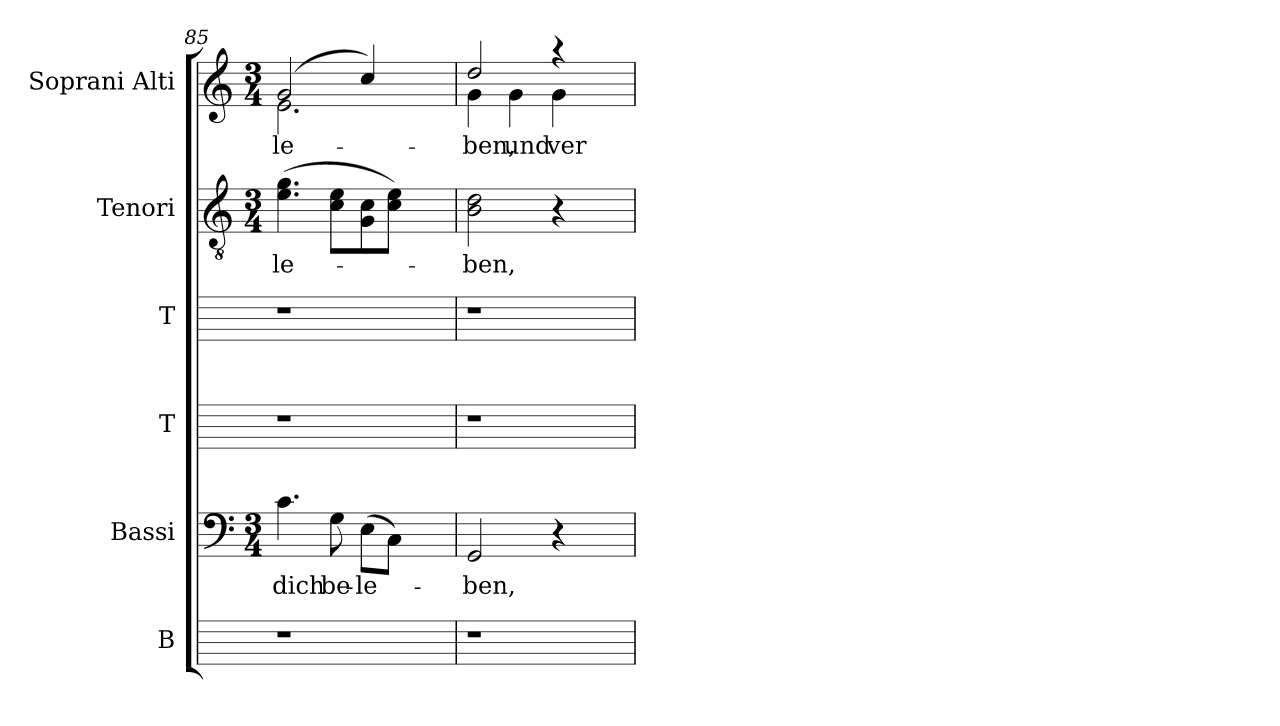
**kern	**kern	**text	**kern	**kern	**kern	**text	**kern	**text
*part6	*part5	*part5	*part4	*part3	*part2	*part2	*part1	*part1
*staff6	*staff5	*staff5	*staff4	*staff3	*staff2	*staff2	*staff1	*staff1
*I"B	*I"Bassi	*	*I"T	*I"T	*I"Tenori	*	*I"Soprani  Alti	*
*I'B	*I'B	*	*I'T	*I'T	*I'T	*	*I'S  A	*
*	*clefF4	*	*	*	*clefGv2	*	*clefG2	*
*	*k[]	*	*	*	*k[]	*	*k[]	*
*	*C:	*	*	*	*C:	*	*C:	*
*	*M3/4	*	*	*	*M3/4	*	*M3/4	*
=85	=85	=85	=85	=85	=85	=85	=85	=85
!	!	!LO:LY:b:cj	!	!	!	!LO:LY:b:cj	!	!LO:LY:b:cj
*	*	*	*	*	*	*	*^	*
1r	4.c\	dich	1r	1r	(>4.g\ 4.e\	-le-	(>2g/	2.e\	-le-
!	!	!LO:LY:b	!	!	!	!	!	!	!
.	8G\	be-	.	.	8c\ 8e\L	.	.	.	.
!	!	!LO:LY:b:rj	!	!	!	!	!	!	!
.	(>8E\L	-le-	.	.	8c\ 8G\	.	4cc/)	.	.
.	8C\J)	.	.	.	8e\ 8c\J)	.	.	.	.
.	4ryy	.	.	.	4ryy	.	4ryy	4ryy	.
=86	=86	=86	=86	=86	=86	=86	=86	=86	=86
!	!	!LO:LY:b:cj	!	!	!	!LO:LY:b:cj	!	!	!LO:LY:b:cj
1r	2GG/	-ben,	1r	1r	2d\ 2B\	-ben,	2dd/	4g\	-ben,
!	!	!	!	!	!	!	!	!	!LO:LY:b:cj
.	.	.	.	.	.	.	.	4g\	und
!	!	!	!	!	!	!	!	!	!LO:LY:b:cj
.	4r	.	.	.	4r	.	4rgg	4g\	ver-
.	4ryy	.	.	.	4ryy	.	4ryy	4ryy	.
*	*	*	*	*	*	*	*v	*v	*
=	=	=	=	=	=	=	=	=
*-	*-	*-	*-	*-	*-	*-	*-	*-
